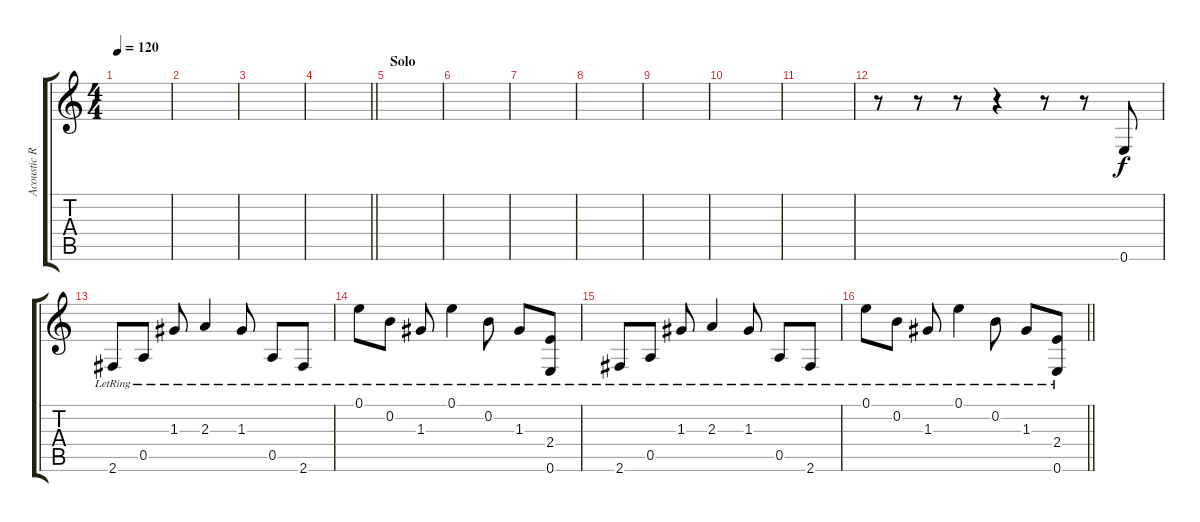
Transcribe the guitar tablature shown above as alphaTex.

\track ("Acoustic Rythym" "Acoustic R") {instrument acousticguitarsteel}
\staff {score tabs}
\tuning (E4 B3 G3 D3 A2 E2) {hide}
\ts (4 4)
\tempo 120
\clef g2
\ks c
|
|
|
\barLineRight lightlight
|
\section ("" "Solo")
|
|
|
|
|
|
|
r.8 r.8 r.8 r.4 r.8 r.8 0.6.8 |
2.6{lr}.8 0.5{lr}.8 1.3{lr}.8 2.3{lr}.4 1.3{lr}.8 0.5{lr}.8 2.6{lr}.8 |
0.1{lr}.8 0.2{lr}.8 1.3{lr}.8 0.1{lr}.4 0.2{lr}.8 1.3{lr}.8 (2.4{lr} 0.6).8 |
2.6{lr}.8 0.5{lr}.8 1.3{lr}.8 2.3{lr}.4 1.3{lr}.8 0.5{lr}.8 2.6{lr}.8 |
\barLineRight lightlight
0.1{lr}.8 0.2{lr}.8 1.3{lr}.8 0.1{lr}.4 0.2{lr}.8 1.3{lr}.8 (2.4{lr} 0.6).8
